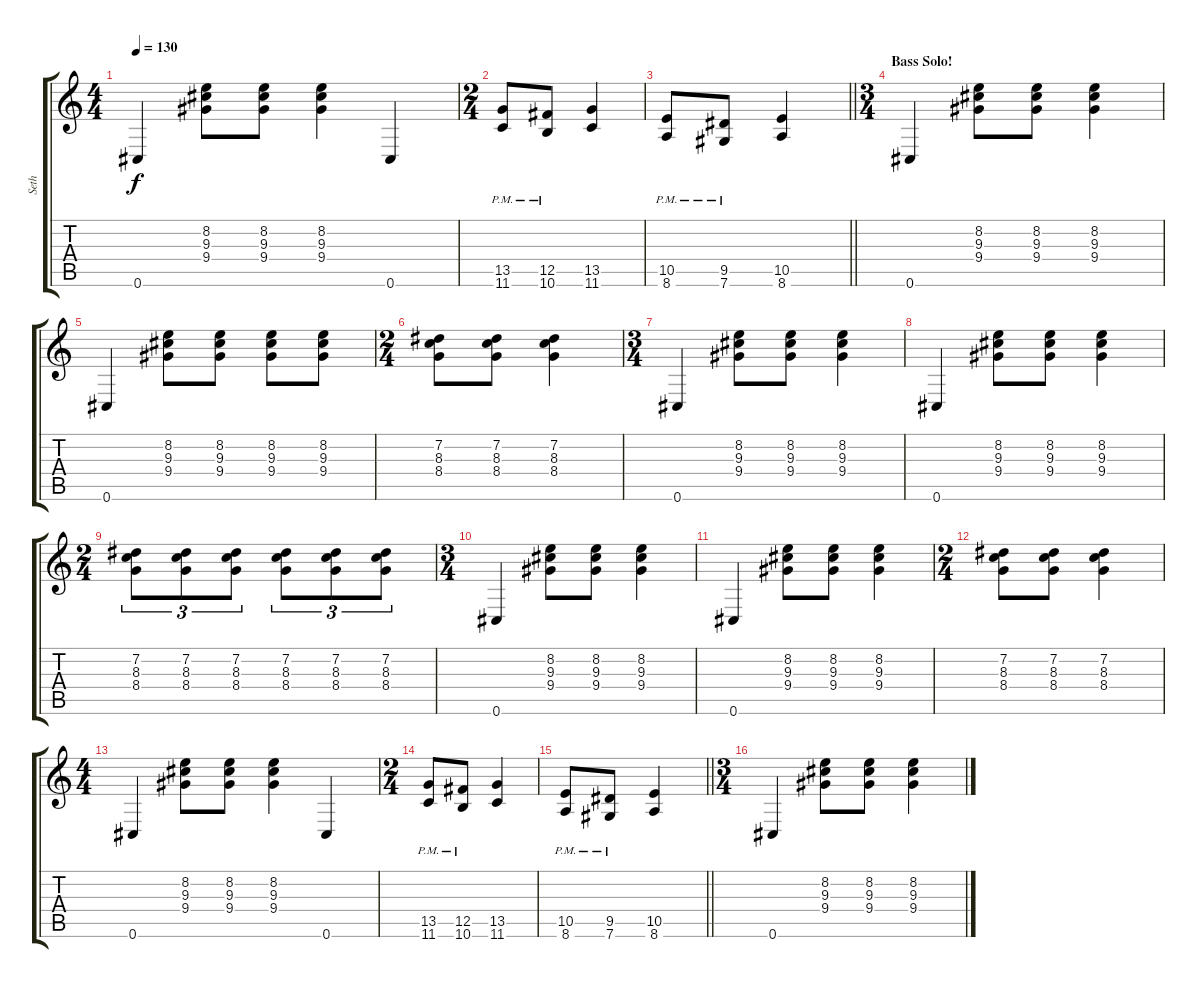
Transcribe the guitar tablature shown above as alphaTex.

\track ("Seth" "Seth") {instrument overdrivenguitar}
\staff {score tabs}
\tuning (Db4 Ab3 E3 B2 Gb2 Db2) {hide}
\ts (4 4)
\tempo 130
\clef g2
\ks c
0.6.4{dy f} (8.2 9.3 9.4).8 (8.2 9.3 9.4).8 (8.2 9.3 9.4).4 0.6.4 |
\ts (2 4)
(13.5{pm} 11.6{pm}).8 (12.5{pm} 10.6{pm}).8 (13.5 11.6).4 |
\barLineRight lightlight
(10.5{pm} 8.6{pm}).8 (9.5{pm} 7.6{pm}).8 (10.5 8.6).4 |
\ts (3 4)
\section ("" "Bass Solo!")
0.6.4 (8.2 9.3 9.4).8 (8.2 9.3 9.4).8 (8.2 9.3 9.4).4 |
0.6.4 (8.2 9.3 9.4).8 (8.2 9.3 9.4).8 (8.2 9.3 9.4).8 (8.2 9.3 9.4).8 |
\ts (2 4)
(7.2 8.3 8.4).8 (7.2 8.3 8.4).8 (7.2 8.3 8.4).4 |
\ts (3 4)
0.6.4 (8.2 9.3 9.4).8 (8.2 9.3 9.4).8 (8.2 9.3 9.4).4 |
0.6.4 (8.2 9.3 9.4).8 (8.2 9.3 9.4).8 (8.2 9.3 9.4).4 |
\ts (2 4)
(7.2 8.3 8.4).8{tu (3 2)} (7.2 8.3 8.4).8{tu (3 2)} (7.2 8.3 8.4).8{tu (3 2)} (7.2 8.3 8.4).8{tu (3 2)} (7.2 8.3 8.4).8{tu (3 2)} (7.2 8.3 8.4).8{tu (3 2)} |
\ts (3 4)
0.6.4 (8.2 9.3 9.4).8 (8.2 9.3 9.4).8 (8.2 9.3 9.4).4 |
0.6.4 (8.2 9.3 9.4).8 (8.2 9.3 9.4).8 (8.2 9.3 9.4).4 |
\ts (2 4)
(7.2 8.3 8.4).8 (7.2 8.3 8.4).8 (7.2 8.3 8.4).4 |
\ts (4 4)
0.6.4 (8.2 9.3 9.4).8 (8.2 9.3 9.4).8 (8.2 9.3 9.4).4 0.6.4 |
\ts (2 4)
(13.5{pm} 11.6{pm}).8 (12.5{pm} 10.6{pm}).8 (13.5 11.6).4 |
\barLineRight lightlight
(10.5{pm} 8.6{pm}).8 (9.5{pm} 7.6{pm}).8 (10.5 8.6).4 |
\ts (3 4)
0.6.4 (8.2 9.3 9.4).8 (8.2 9.3 9.4).8 (8.2 9.3 9.4).4
